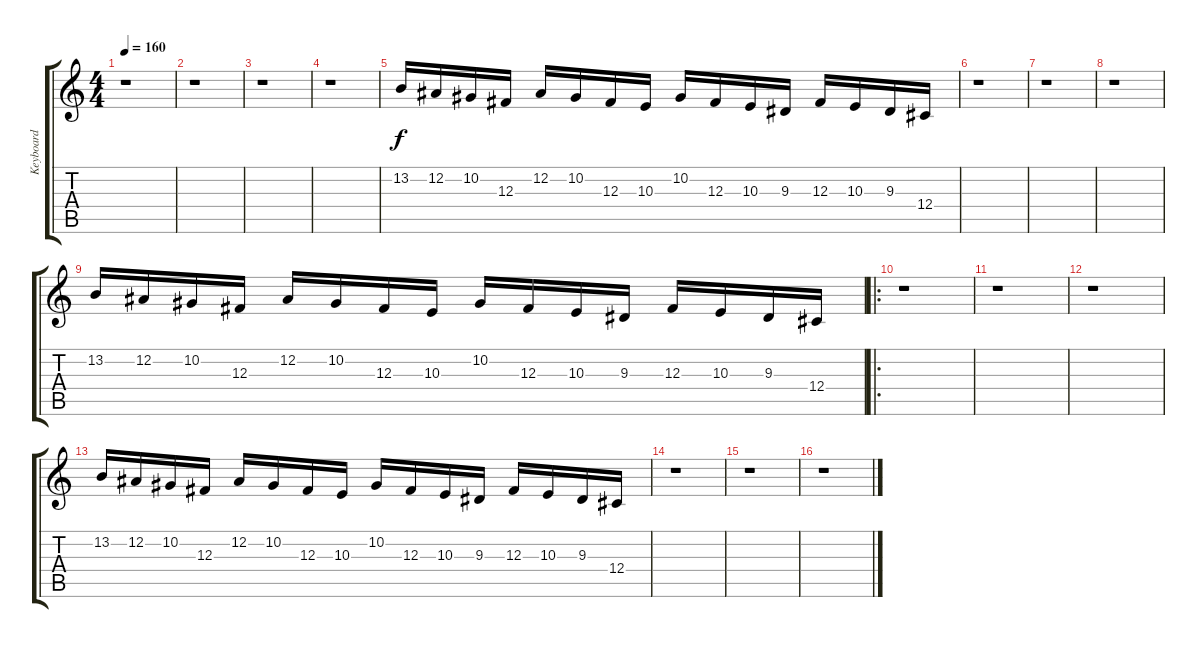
\track ("Keyboard" "Keyboard") {instrument harpsichord}
\staff {score tabs}
\tuning (Eb4 Bb3 Gb3 Db3 Ab2 Eb2) {hide}
\ts (4 4)
\tempo 160
\clef g2
\ks c
r.1{dy f instrument harpsichord} |
r.1 |
r.1 |
r.1 |
13.2.16 12.2.16 10.2.16 12.3.16 12.2.16 10.2.16 12.3.16 10.3.16 10.2.16 12.3.16 10.3.16 9.3.16 12.3.16 10.3.16 9.3.16 12.4.16 |
r.1 |
r.1 |
r.1 |
13.2.16 12.2.16 10.2.16 12.3.16 12.2.16 10.2.16 12.3.16 10.3.16 10.2.16 12.3.16 10.3.16 9.3.16 12.3.16 10.3.16 9.3.16 12.4.16 |
\ro
r.1 |
r.1 |
r.1 |
13.2.16 12.2.16 10.2.16 12.3.16 12.2.16 10.2.16 12.3.16 10.3.16 10.2.16 12.3.16 10.3.16 9.3.16 12.3.16 10.3.16 9.3.16 12.4.16 |
r.1 |
r.1 |
r.1
